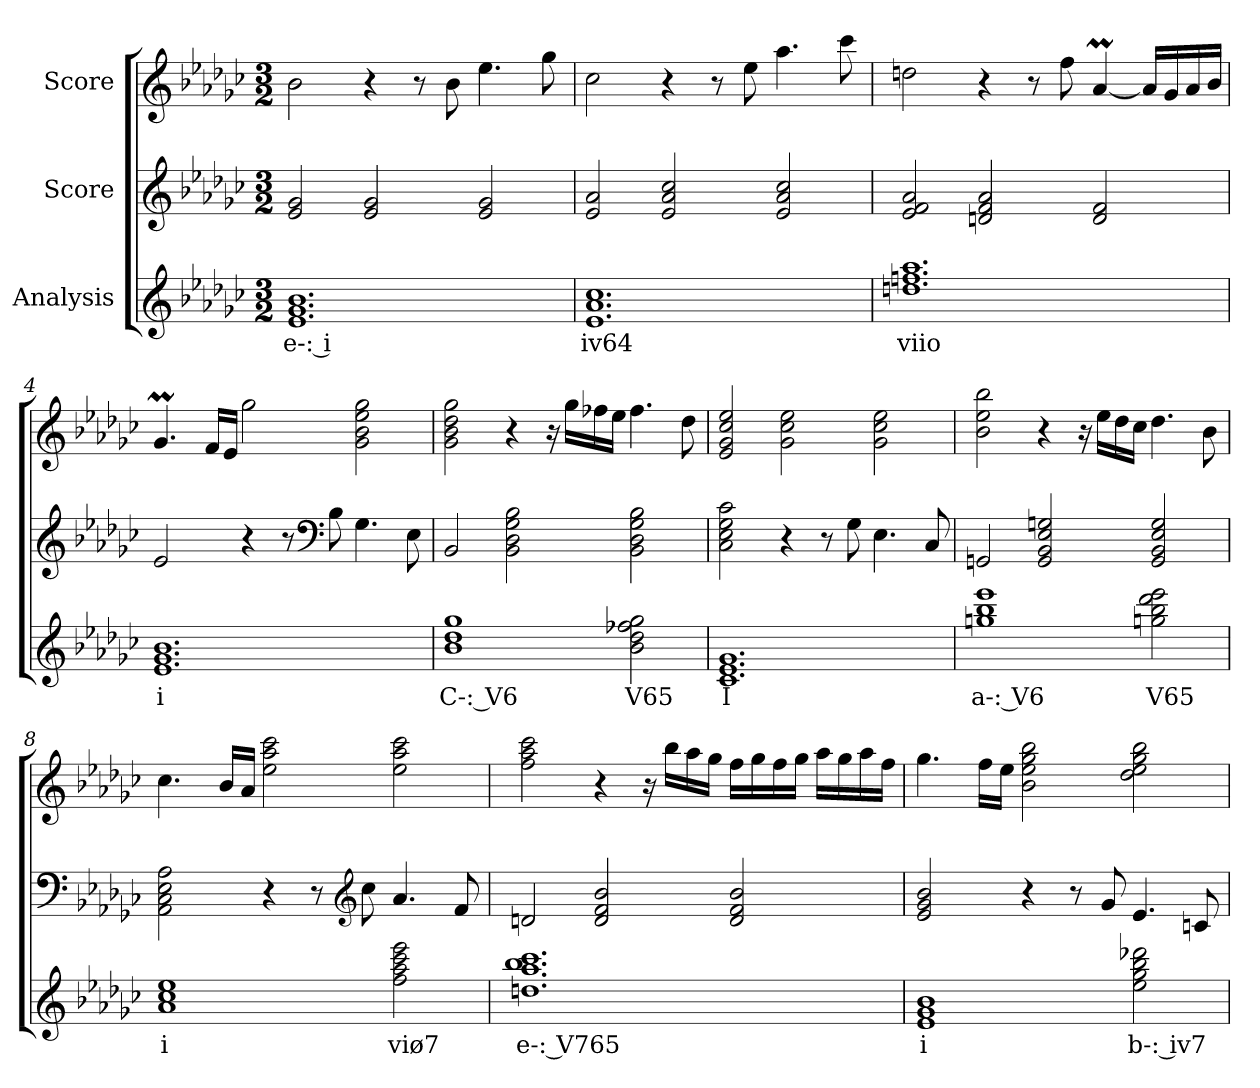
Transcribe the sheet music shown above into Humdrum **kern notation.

**kern	**text	**kern	**kern
*part3	*part3	*part2	*part1
*staff3	*staff3	*staff2	*staff1
*I"Analysis	*	*I"Score	*I"Score
*	*	*clefG2	*clefG2
*k[b-e-a-d-g-c-]	*	*k[b-e-a-d-g-c-]	*k[b-e-a-d-g-c-]
*M3/2	*	*M3/2	*M3/2
=1	=1	=1	=1
1.e- 1.g- 1.b-	e-: i	2e-/ 2g-/	2b-\
.	.	2e-/ 2g-/	4r
.	.	.	8r
.	.	.	8b-\
.	.	2e-/ 2g-/	4.ee-\
.	.	.	8gg-\
=2	=2	=2	=2
1.e- 1.a- 1.cc-	iv64	2e-/ 2a-/	2cc-\
.	.	2e-/ 2a-/ 2cc-/	4r
.	.	.	8r
.	.	.	8ee-\
.	.	2e-/ 2a-/ 2cc-/	4.aa-\
.	.	.	8ccc-\
=3	=3	=3	=3
1.ddn 1.ffn 1.aa-	viio	2e-/ 2f/ 2a-/	2ddn\
.	.	2dn/ 2f/ 2a-/	4r
.	.	.	8r
.	.	.	8ff\
.	.	2d/ 2f/	[4a-M/
.	.	.	16a-/LL]
.	.	.	16g-/
.	.	.	16a-/
.	.	.	16b-/JJ
=4	=4	=4	=4
1.e- 1.g- 1.b-	i	2e-/	4.g-M/
.	.	.	16f/LL
.	.	.	16e-/JJ
.	.	4r	2gg-\
.	.	8r	.
*	*	*clefF4	*
.	.	8B-\	.
.	.	4.G-\	2g-\ 2b-\ 2ee-\ 2gg-\
.	.	8E-\	.
!!LO:LB:g=z
=5	=5	=5	=5
1b- 1dd- 1gg-	C-: V6	2BB-/	2g-\ 2b-\ 2dd-\ 2gg-\
.	.	2BB-\ 2D-\ 2G-\ 2B-\	4r
.	.	.	16r
.	.	.	16gg-\LL
.	.	.	16ff-X\
.	.	.	16ee-\JJ
2b- 2dd- 2ff-X 2gg-	V65	2BB-\ 2D-\ 2G-\ 2B-\	4.ff-\
.	.	.	8dd-\
=6	=6	=6	=6
1.c- 1.e- 1.g-	I	2C-\ 2E-\ 2G-\ 2c-\	2e-/ 2g-/ 2cc-/ 2ee-/
.	.	4r	2g-\ 2cc-\ 2ee-\
.	.	8r	.
.	.	8G-\	.
.	.	4.E-\	2g-\ 2cc-\ 2ee-\
.	.	8C-/	.
=7	=7	=7	=7
1ggn 1bb- 1eee-	a-: V6	2GGn/	2b-\ 2ee-\ 2bb-\
.	.	2GG/ 2BB-/ 2E-/ 2Gn/	4r
.	.	.	16r
.	.	.	16ee-\LL
.	.	.	16dd-\
.	.	.	16cc-\JJ
2ggn 2bb- 2ddd- 2eee-	V65	2GG/ 2BB-/ 2E-/ 2G/	4.dd-\
.	.	.	8b-\
=8	=8	=8	=8
1a- 1cc- 1ee-	i	2AA-\ 2C-\ 2E-\ 2A-\	4.cc-\
.	.	.	16b-/LL
.	.	.	16a-/JJ
.	.	4r	2ee-\ 2aa-\ 2ccc-\
.	.	8r	.
*	*	*clefG2	*
.	.	8cc-\	.
2ff 2aa- 2ccc- 2eee-	viø7	4.a-/	2ee-\ 2aa-\ 2ccc-\
.	.	8f/	.
!!LO:LB:g=z
=9	=9	=9	=9
1.ddn 1.aa- 1.bb- 1.ccc-	e-: V765	2dn/	2ff\ 2aa-\ 2ccc-\
.	.	2d/ 2f/ 2b-/	4r
.	.	.	16r
.	.	.	16bb-\LL
.	.	.	16aa-\
.	.	.	16gg-\JJ
.	.	2d/ 2f/ 2b-/	16ff\LL
.	.	.	16gg-\
.	.	.	16ff\
.	.	.	16gg-\JJ
.	.	.	16aa-\LL
.	.	.	16gg-\
.	.	.	16aa-\
.	.	.	16ff\JJ
=10	=10	=10	=10
1e- 1g- 1b-	i	2e-/ 2g-/ 2b-/	4.gg-\
.	.	.	16ff\LL
.	.	.	16ee-\JJ
.	.	4r	2b-\ 2ee-\ 2gg-\ 2bb-\
.	.	8r	.
.	.	8g-/	.
2ee- 2gg- 2bb- 2ddd-X	b-: iv7	4.e-/	2dd-\ 2ee-\ 2gg-\ 2bb-\
.	.	8cn/	.
=	=	=	=
*-	*-	*-	*-
